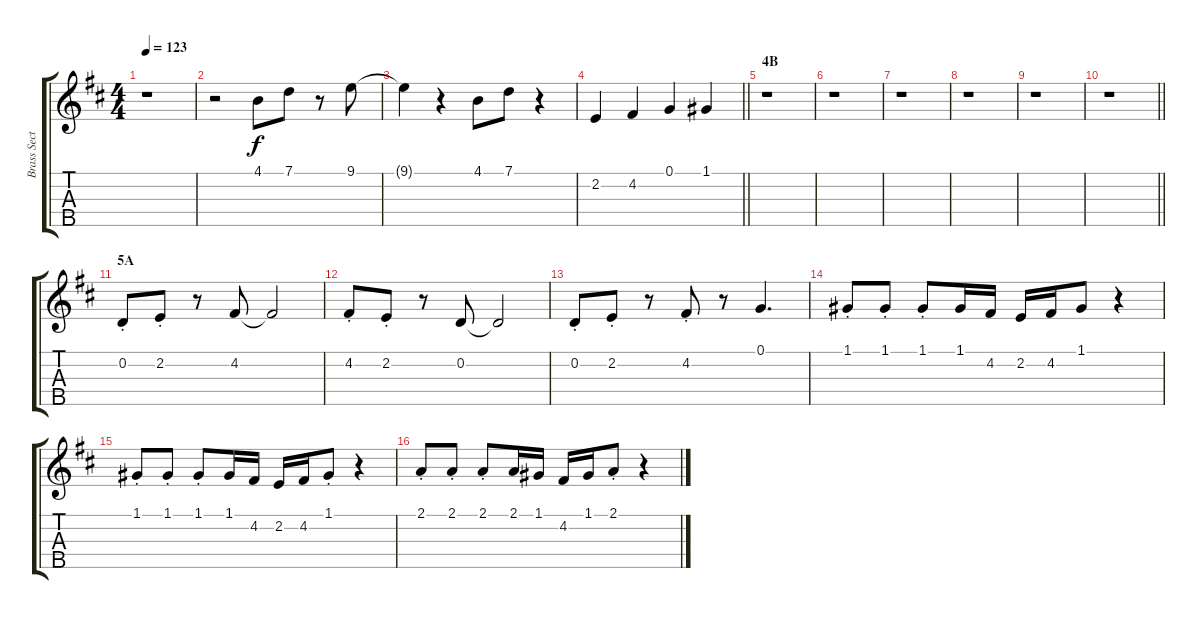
\track ("Brass Section II" "Brass Sect") {instrument brasssection}
\staff {score tabs}
\tuning (G3 D3 A2 E2 B1) {hide}
\ts (4 4)
\tempo 123
\clef g2
\ks d
r.1{dy f} |
r.2{ot 8vb} 4.1.8{ot 8vb} 7.1.8{ot 8vb} r.8{ot 8vb} 9.1.8{ot 8vb} |
9.1{t}.4{ot 8vb} r.4{ot 8vb} 4.1.8{ot 8vb} 7.1.8{ot 8vb} r.4{ot 8vb} |
\barLineRight lightlight
2.2.4{ot 8vb} 4.2.4{ot 8vb} 0.1.4{ot 8vb} 1.1.4{ot 8vb} |
\section ("" "4B")
r.1 |
r.1 |
r.1 |
r.1 |
r.1 |
\barLineRight lightlight
r.1 |
\section ("" "5A")
0.2{st}.8{ot 8vb} 2.2{st}.8{ot 8vb} r.8{ot 8vb} 4.2.8{ot 8vb} 4.2{t}.2{ot 8vb} |
4.2{st}.8{ot 8vb} 2.2{st}.8{ot 8vb} r.8{ot 8vb} 0.2.8{ot 8vb} 0.2{t}.2{ot 8vb} |
0.2{st}.8{ot 8vb} 2.2{st}.8{ot 8vb} r.8{ot 8vb} 4.2{st}.8{ot 8vb} r.8{ot 8vb} 0.1.4{d ot 8vb} |
1.1{st}.8{ot 8vb} 1.1{st}.8{ot 8vb} 1.1{st}.8{ot 8vb} 1.1.16{ot 8vb} 4.2.16{ot 8vb} 2.2.16{ot 8vb} 4.2.16{ot 8vb} 1.1.8{ot 8vb} r.4{ot 8vb} |
1.1{st}.8{ot 8vb} 1.1{st}.8{ot 8vb} 1.1{st}.8{ot 8vb} 1.1.16{ot 8vb} 4.2.16{ot 8vb} 2.2.16{ot 8vb} 4.2.16{ot 8vb} 1.1{st}.8{ot 8vb} r.4{ot 8vb} |
2.1{st}.8{ot 8vb} 2.1{st}.8{ot 8vb} 2.1{st}.8{ot 8vb} 2.1.16{ot 8vb} 1.1.16{ot 8vb} 4.2.16{ot 8vb} 1.1.16{ot 8vb} 2.1{st}.8{ot 8vb} r.4{ot 8vb}
